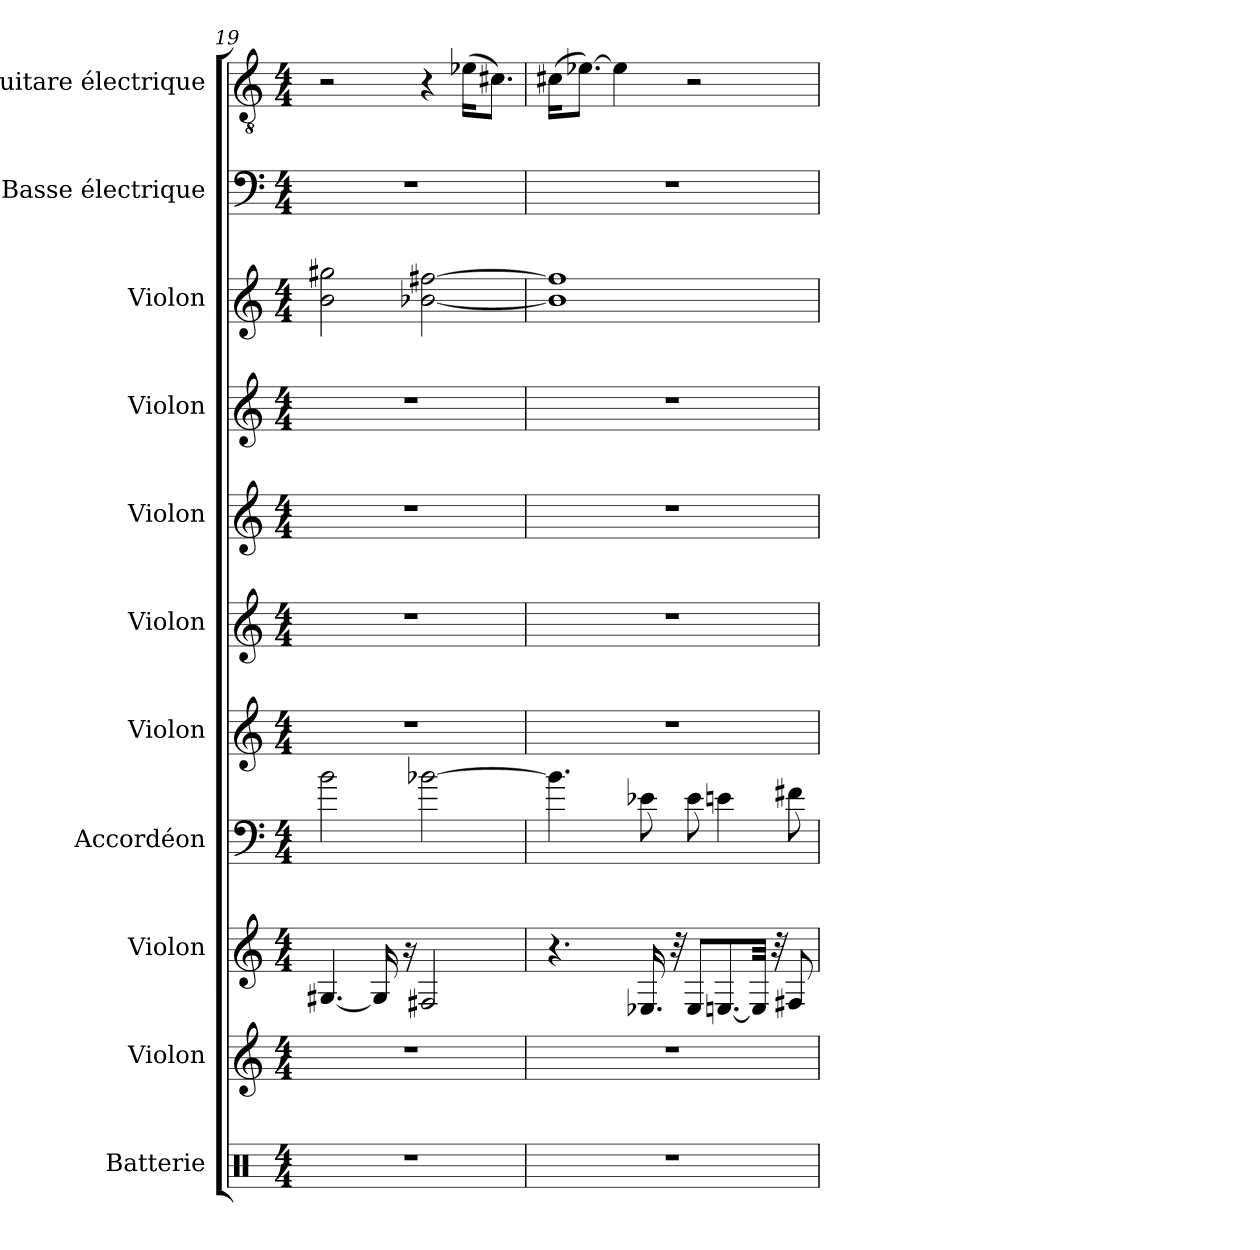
**kern	**kern	**kern	**kern	**kern	**kern	**kern	**kern	**kern	**kern	**kern
*part11	*part10	*part9	*part8	*part7	*part6	*part5	*part4	*part3	*part2	*part1
*staff11	*staff10	*staff9	*staff8	*staff7	*staff6	*staff5	*staff4	*staff3	*staff2	*staff1
*I"Batterie	*I"Violon	*I"Violon	*I"Accordéon	*I"Violon	*I"Violon	*I"Violon	*I"Violon	*I"Violon	*I"Basse électrique	*I"Guitare électrique
*I'Bat.	*I'Vln.	*I'Vln.	*I'Acc.	*I'Vln.	*I'Vln.	*I'Vln.	*I'Vln.	*I'Vln.	*I'B. él.	*I'Guit. El.
!!LO:PB:g=z
*clefX	*clefG2	*clefG2	*clefF4	*clefG2	*clefG2	*clefG2	*clefG2	*clefG2	*clefF4	*clefGv2
*	*	*	*	*	*	*	*	*	*ITrd7c12	*
*k[]	*k[]	*k[]	*k[]	*k[]	*k[]	*k[]	*k[]	*k[]	*k[]	*k[]
*M4/4	*M4/4	*M4/4	*M4/4	*M4/4	*M4/4	*M4/4	*M4/4	*M4/4	*M4/4	*M4/4
=19	=19	=19	=19	=19	=19	=19	=19	=19	=19	=19
1r	1r	[4.G#X/	2b\	1r	1r	1r	1r	2b\ 2gg#X\	1r	2r
.	.	16G#/]	.	.	.	.	.	.	.	.
.	.	16r	.	.	.	.	.	.	.	.
.	.	2F#X/	[2b-X\	.	.	.	.	[2b-X\ [2ff#X\	.	4r
.	.	.	.	.	.	.	.	.	.	(16e-X\KL
.	.	.	.	.	.	.	.	.	.	8.c#X\J)
=20	=20	=20	=20	=20	=20	=20	=20	=20	=20	=20
1r	1r	4.r	4.b-\]	1r	1r	1r	1r	1b-] 1ff#]	1r	(16c#X\KL
.	.	.	.	.	.	.	.	.	.	[8.e-X\J)
.	.	.	.	.	.	.	.	.	.	4e-\]
.	.	16.E-X/	8e-X\	.	.	.	.	.	.	.
.	.	32r	.	.	.	.	.	.	.	.
.	.	8E-/L	8e-\	.	.	.	.	.	.	2r
.	.	[8.En/	4en\	.	.	.	.	.	.	.
.	.	32E/Jkk]	.	.	.	.	.	.	.	.
.	.	32r	.	.	.	.	.	.	.	.
.	.	8F#X/	8f#X\	.	.	.	.	.	.	.
=	=	=	=	=	=	=	=	=	=	=
*-	*-	*-	*-	*-	*-	*-	*-	*-	*-	*-
